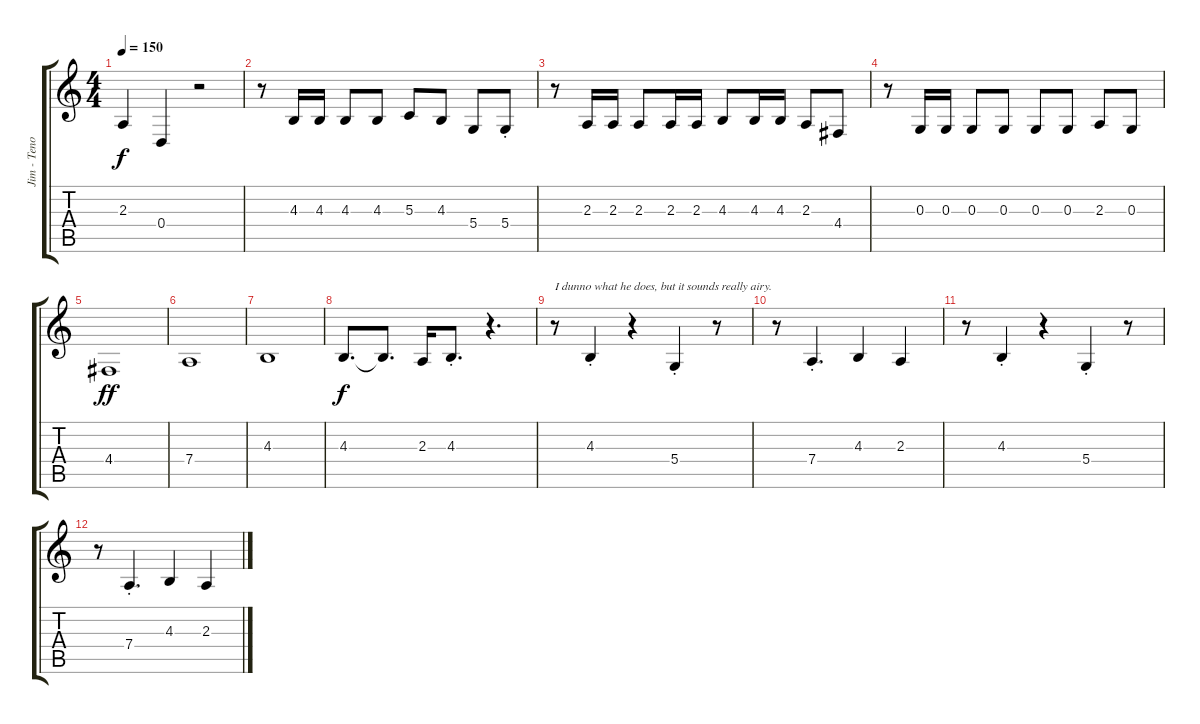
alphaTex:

\track ("Jim - Tenor Sax" "Jim - Teno") {instrument tenorsax}
\staff {score tabs}
\tuning (E4 B3 G3 D3 A2 E2) {hide}
\ts (4 4)
\tempo 150
\clef g2
\ks c
2.3.4{dy f} 0.4.4 r.2 |
r.8 4.3.16 4.3.16 4.3.8 4.3.8 5.3.8 4.3.8 5.4.8 5.4{st}.8 |
r.8 2.3.16 2.3.16 2.3.8 2.3.16 2.3.16 4.3.8 4.3.16 4.3.16 2.3.8 4.4.8 |
r.8 0.3.16 0.3.16 0.3.8 0.3.8 0.3.8 0.3.8 2.3.8 0.3.8 |
4.4.1{dy ff} |
7.4.1 |
4.3.1 |
4.3.8{d dy f} 4.3{t}.8{d} 2.3.16 4.3{st}.8{d} r.4{d} |
r.8{txt "I dunno what he does, but it sounds really airy."} 4.3{st}.4 r.4 5.4{st}.4 r.8 |
r.8 7.4{st}.4{d} 4.3.4 2.3.4 |
r.8 4.3{st}.4 r.4 5.4{st}.4 r.8 |
r.8 7.4{st}.4{d} 4.3.4 2.3.4
